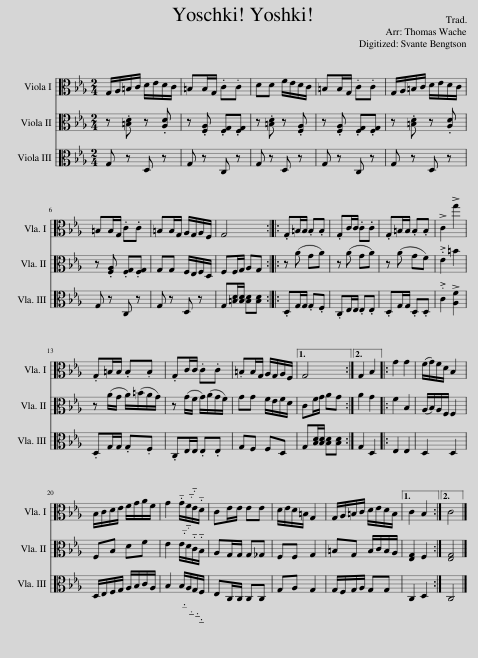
X:1
%%score 1 2 3
L:1/8
M:2/4
I:linebreak $
K:Eb
V:1 alto
V:2 alto
V:3 alto
V:1
 G,/A,/=B,/C/ D/E/D/C/ | =B,B,/G,/ .C.C | DD F/E/D/C/ | =B,B,/G,/ .C.C | G,/A,/=B,/C/ D/E/D/C/ |$ %5
 =B,B,/G,/ .C.C | =B,B,/G,/ A,/G,/A,/F,/ | G,4 :: .G,=B,/B,/ .B,.B, | .G,C/C/ .C.C | %10
 .G,=B,/B,/ .B,.B, | !>!C2 !>!g2 |$ .G,=B,/B,/ .B,.B, | .G,C/C/ .C.C | .=B,B,/G,/ A,/G,/A,/F,/ |1 %15
 G,4 :|2 G,2 B,2 |: G2 G2 | (F/G/)F/D/ B,2 |$ B,/C/D/E/ F/G/A/F/ | %20
 G2 !tenuto!.G/!tenuto!.F/!tenuto!.E/!tenuto!.D/ | CE/E/ EE | D/E/D/=B,/ G,2 | G,/A,/=B,/C/ D/E/D/B,/ |1 C2 B,2 :|2 %25
 C4 |] %26
V:2
 z .[=B,D] z .[A,D] | z .[F,A,] .[F,G,].[F,G,] | z .[=B,D] z .[F,A,] | z .[F,A,] .[F,G,].[F,G,] | z .[=B,D] z .[A,D] |$ %5
 z .[F,A,] .[F,G,].[F,G,] | G,G, F,/E,/F,/D,/ | F,F,/G,/ A,G, :: z (A GA) | z (A GA) | %10
 z (A GF) | .E2 =B2 |$ z (A/G/ A/)(=B/A/G/) | z (G/F/ G/)(A/G/F/) | GG F/E/F/D/ |1 %15
 CF/G/ AG :|2 A2 G2 |: F2 B,2 | (A,/B,/)A,/F,/ F,2 |$ F,B, DF | %20
 E2 !tenuto!.E/!tenuto!.D/!tenuto!.C/!tenuto!.B,/ | A,G,/G,/ G,_G, | F,F, G,2 | =B,G, B,/C/B,/A,/ |1 [E,G,]2 F,2 :|2 %25
 [E,G,]4 |] %26
V:3
 G, z D, z | G, z C, z | G, z D, z | G, z C, z | G, z D, z |$ %5
 G, z C, z | G, z D, z | G,[=B,D]/[B,D]/ [B,D][B,D] :: .D,G,/G,/ .G,.F, | .C,E,/E,/ .E,.E, | %10
 .D,G,/G,/ .D,.D, | .C2 !>![A,F]2 |$ .D,G,/G,/ .G,.F, | .C,E,/E,/ .E,.E, | G,F, F,D, |1 %15
 G,[B,D]/[B,D]/ [B,D][B,D] :|2 G,2 D,2 |: E,2 E,2 | D,2 D,2 |$ D,/E,/F,/G,/ A,/B,/C/A,/ | %20
 B,2 !tenuto!.B,/!tenuto!.A,/!tenuto!.G,/!tenuto!.F,/ | E,C,/C,/ C,C, | G,A, G,2 | G,/F,/G,/A,/ G,G, |1 C,2 D,2 :|2 %25
 C,4 |] %26
